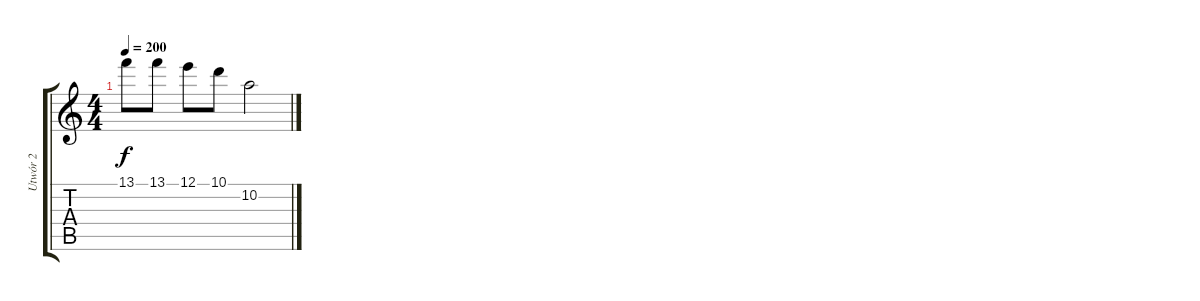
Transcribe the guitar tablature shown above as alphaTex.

\track ("Utwór 2" "Utwór 2") {instrument distortionguitar}
\staff {score tabs}
\tuning (E4 B3 G3 D3 A2 E2) {hide}
\ts (4 4)
\tempo 200
\clef g2
\ks c
13.1.8{dy f} 13.1.8 12.1.8 10.1.8 10.2.2
